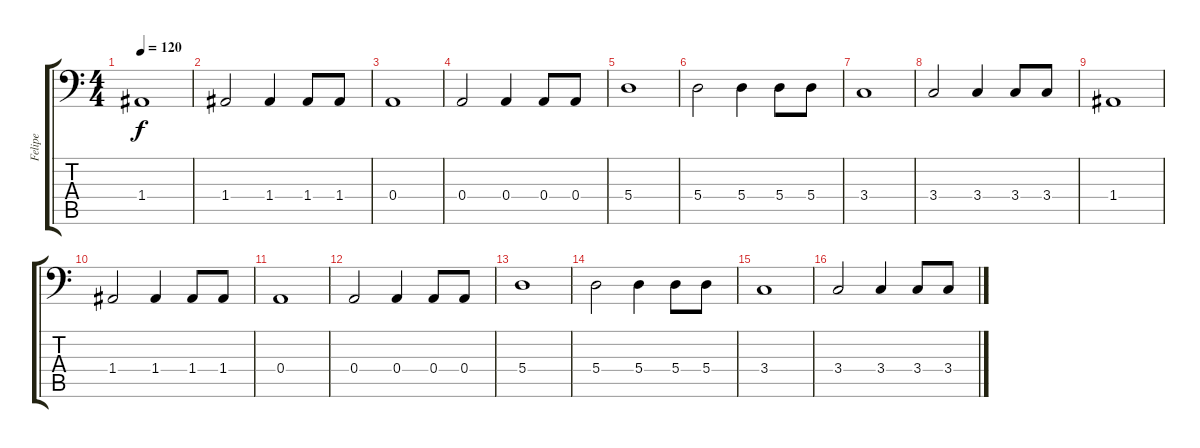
\track ("Felipe" "Felipe") {instrument electricbassfinger}
\staff {score tabs}
\tuning (C3 G2 D2 A1 E1 B0) {hide}
\ts (4 4)
\tempo 120
\clef f4
\ks c
1.4.1{dy f} |
1.4.2 1.4.4 1.4.8 1.4.8 |
0.4.1 |
0.4.2 0.4.4 0.4.8 0.4.8 |
5.4.1 |
5.4.2 5.4.4 5.4.8 5.4.8 |
3.4.1 |
3.4.2 3.4.4 3.4.8 3.4.8 |
1.4.1 |
1.4.2 1.4.4 1.4.8 1.4.8 |
0.4.1 |
0.4.2 0.4.4 0.4.8 0.4.8 |
5.4.1 |
5.4.2 5.4.4 5.4.8 5.4.8 |
3.4.1 |
3.4.2 3.4.4 3.4.8 3.4.8
